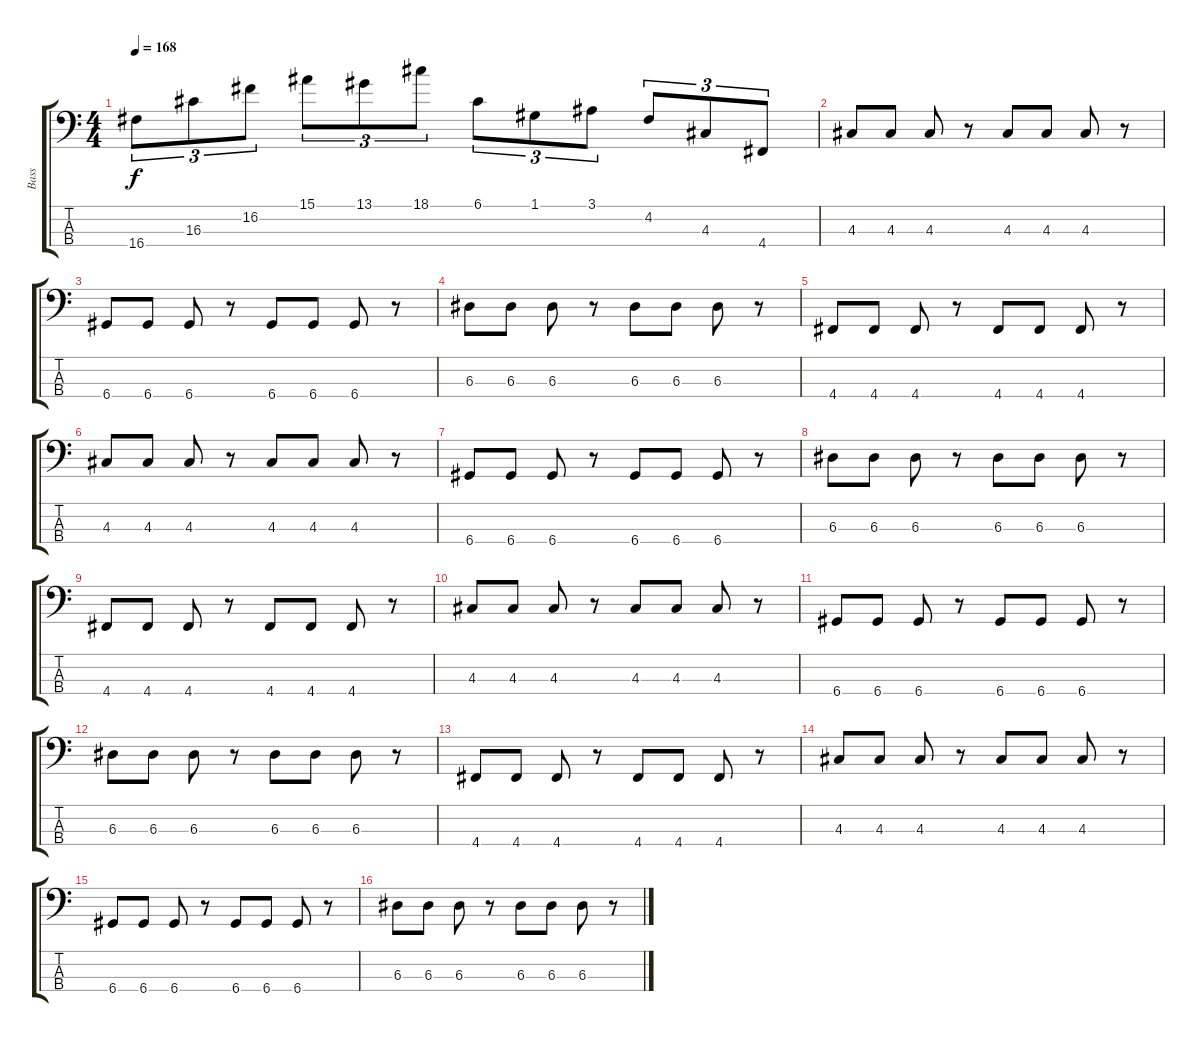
\track ("Bass" "Bass") {instrument electricbassfinger}
\staff {score tabs}
\tuning (G2 D2 A1 D1) {hide}
\ts (4 4)
\tempo 168
\clef f4
\ks c
16.4.8{tu (3 2) dy f} 16.3.8{tu (3 2)} 16.2.8{tu (3 2)} 15.1.8{tu (3 2)} 13.1.8{tu (3 2)} 18.1.8{tu (3 2)} 6.1.8{tu (3 2)} 1.1.8{tu (3 2)} 3.1.8{tu (3 2)} 4.2.8{tu (3 2)} 4.3.8{tu (3 2)} 4.4.8{tu (3 2)} |
4.3.8 4.3.8 4.3.8 r.8 4.3.8 4.3.8 4.3.8 r.8 |
6.4.8 6.4.8 6.4.8 r.8 6.4.8 6.4.8 6.4.8 r.8 |
6.3.8 6.3.8 6.3.8 r.8 6.3.8 6.3.8 6.3.8 r.8 |
4.4.8 4.4.8 4.4.8 r.8 4.4.8 4.4.8 4.4.8 r.8 |
4.3.8 4.3.8 4.3.8 r.8 4.3.8 4.3.8 4.3.8 r.8 |
6.4.8 6.4.8 6.4.8 r.8 6.4.8 6.4.8 6.4.8 r.8 |
6.3.8 6.3.8 6.3.8 r.8 6.3.8 6.3.8 6.3.8 r.8 |
4.4.8 4.4.8 4.4.8 r.8 4.4.8 4.4.8 4.4.8 r.8 |
4.3.8 4.3.8 4.3.8 r.8 4.3.8 4.3.8 4.3.8 r.8 |
6.4.8 6.4.8 6.4.8 r.8 6.4.8 6.4.8 6.4.8 r.8 |
6.3.8 6.3.8 6.3.8 r.8 6.3.8 6.3.8 6.3.8 r.8 |
4.4.8 4.4.8 4.4.8 r.8 4.4.8 4.4.8 4.4.8 r.8 |
4.3.8 4.3.8 4.3.8 r.8 4.3.8 4.3.8 4.3.8 r.8 |
6.4.8 6.4.8 6.4.8 r.8 6.4.8 6.4.8 6.4.8 r.8 |
6.3.8 6.3.8 6.3.8 r.8 6.3.8 6.3.8 6.3.8 r.8
